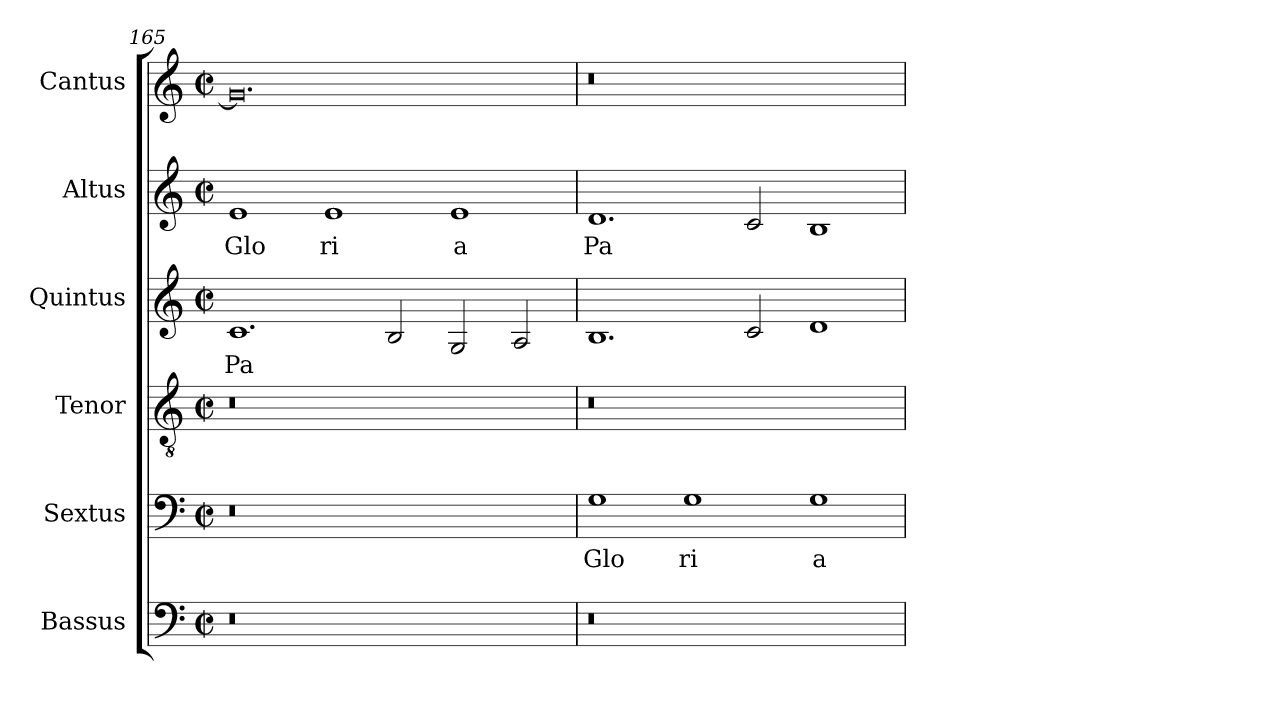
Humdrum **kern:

**kern	**kern	**text	**kern	**kern	**text	**kern	**text	**kern	**text
*part6	*part5	*part5	*part4	*part3	*part3	*part2	*part2	*part1	*part1
*staff6	*staff5	*staff5	*staff4	*staff3	*staff3	*staff2	*staff2	*staff1	*staff1
*I"Bassus	*I"Sextus	*	*I"Tenor	*I"Quintus	*	*I"Altus	*	*I"Cantus	*
*I'Bassus	*I'Sextus	*	*I'Tenor	*I'Quintus	*	*I'Altus	*	*I'Cantus	*
*clefF4	*clefF4	*	*clefGv2	*clefG2	*	*clefG2	*	*clefG2	*
*k[]	*k[]	*	*k[]	*k[]	*	*k[]	*	*k[]	*
*C:	*C:	*	*C:	*C:	*	*C:	*	*C:	*
*M2/2	*M2/2	*	*M2/2	*M2/2	*	*M2/2	*	*M2/2	*
*met(c|)	*met(c|)	*	*met(c|)	*met(c|)	*	*met(c|)	*	*met(c|)	*
=165	=165	=165	=165	=165	=165	=165	=165	=165	=165
!	!	!	!	!	!LO:LY:b:cj	!	!LO:LY:b:cj	!	!LO:LY:b:cj
0.r	0.r	.	0.r	1.c	Pa	1e	Glo	0.g]	.
!	!	!	!	!	!	!	!LO:LY:b:cj	!	!
.	.	.	.	.	.	1e	ri	.	.
!	!	!	!	!	!LO:LY:b:cj	!	!	!	!
.	.	.	.	2B/	.	.	.	.	.
!	!	!	!	!	!LO:LY:b:cj	!	!LO:LY:b:cj	!	!
.	.	.	.	2G/	.	1e	a	.	.
!	!	!	!	!	!LO:LY:b:cj	!	!	!	!
.	.	.	.	2A/	.	.	.	.	.
=166	=166	=166	=166	=166	=166	=166	=166	=166	=166
!	!	!LO:LY:b:cj	!	!	!LO:LY:b:cj	!	!LO:LY:b:cj	!	!
0.r	1G	Glo	0.r	1.B	.	1.d	Pa	0.r	.
!	!	!LO:LY:b:cj	!	!	!	!	!	!	!
.	1G	ri	.	.	.	.	.	.	.
!	!	!	!	!	!LO:LY:b:cj	!	!LO:LY:b:cj	!	!
.	.	.	.	2c/	.	2c/	.	.	.
!	!	!LO:LY:b:cj	!	!	!LO:LY:b:cj	!	!LO:LY:b:cj	!	!
.	1G	a	.	1d	.	1B	.	.	.
=	=	=	=	=	=	=	=	=	=
*-	*-	*-	*-	*-	*-	*-	*-	*-	*-
